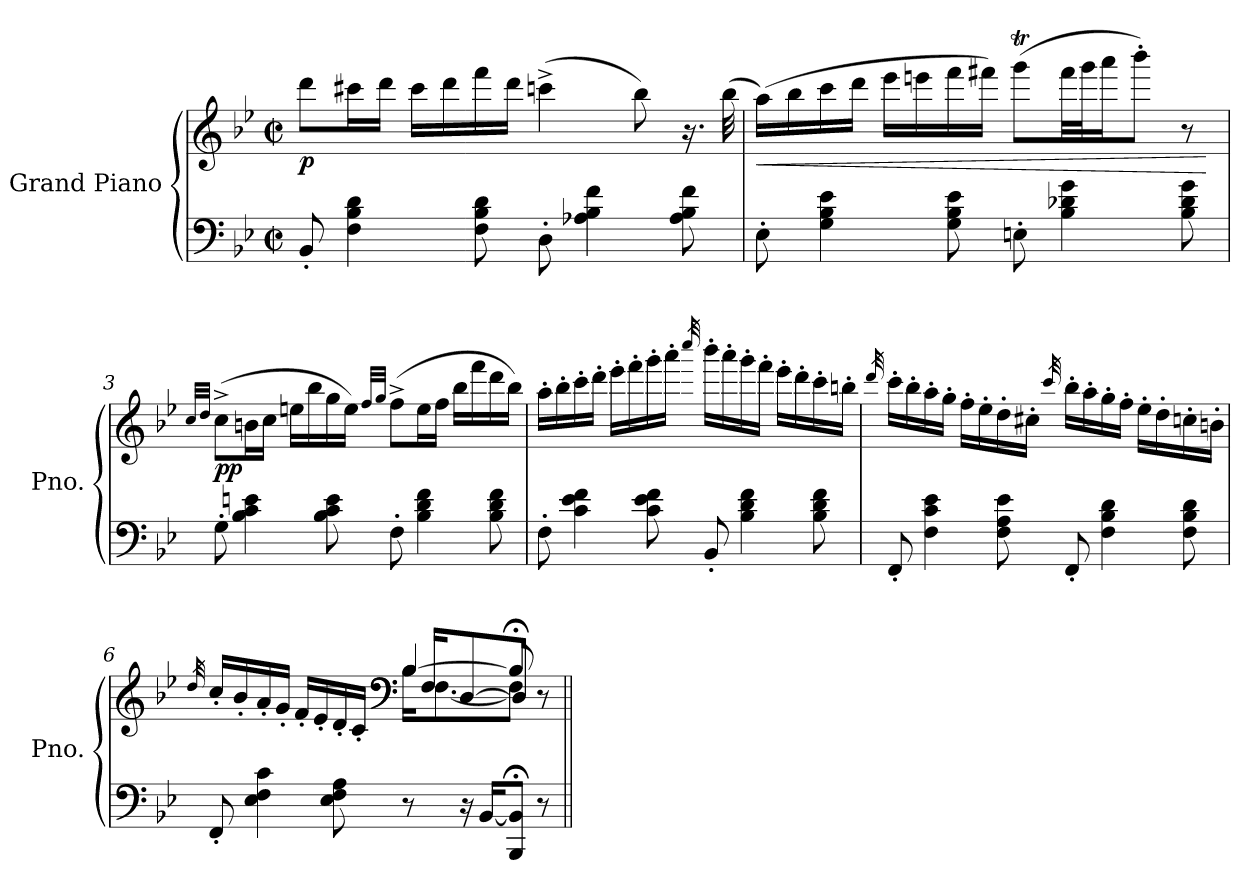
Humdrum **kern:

**kern	**kern	**dynam
*part1	*part1	*part1
*staff2	*staff1	*staff1/2
*I"Grand Piano	*	*
*I'Pno.	*	*
*clefF4	*clefG2	*
*k[b-e-]	*k[b-e-]	*
*M2/2	*M2/2	*
*met(c|)	*met(c|)	*
*MM91	*MM91	*
=1	=1	=1
!	!	!LO:DY:b
8BB-'/	8ddd\L	p
4F\ 4B-\ 4d\	16ccc#X\L	.
.	16ddd\JJ	.
.	16ccc#\LL	.
.	16ddd\	.
8F\ 8B-\ 8d\	16fff\	.
.	16ddd\JJ	.
8D'\	(>4cccn^\	.
4A-X\ 4B-\ 4f\	.	.
.	8bb-\)	.
8A-\ 8B-\ 8f\	16.r	.
.	(>32bb-\	.
=2	=2	=2
!	!	!LO:HP:b
8E-'\	(>16aa\LL)	<
.	16bb-\	.
4G\ 4B-\ 4e-\	16ccc\	.
.	16ddd\JJ	.
.	16eee-\LL	.
.	16eeen\	.
8G\ 8B-\ 8e-\	16fff\	.
.	16fff#X\JJ)	.
8En'\	(>8gggT\L	.
4B-\ 4d-X\ 4g\	32fff#\LL	.
.	32ggg\J	.
.	16aaa\J	.
.	8bbb-'\J)	.
8B-\ 8d-\ 8g\	8r	.
.	.	[
!!LO:LB:g=z
=3	=3	=3
.	32qcc/LLL	.
.	32qdd/JJJ	.
!	!	!LO:DY:b
8G'\	(>8cc^\L	pp
4B-\ 4c\ 4en\	16bn\L	.
.	16cc\JJ	.
.	16een\LL	.
.	16bb-\	.
8B-\ 8c\ 8e\	16gg\	.
.	16ee\JJ)	.
.	32qff/LLL	.
.	32qgg/JJJ	.
8F'\	(>8ff^\L	.
4B-\ 4d\ 4f\	16ee\L	.
.	16ff\JJ	.
.	16bb-\LL	.
.	16fff\	.
8B-\ 8d\ 8f\	16ddd\	.
.	16bb-\JJ)	.
=4	=4	=4
8F'\	16aa'\LL	.
.	16bb-'\	.
4c\ 4e-\ 4f\	16ccc'\	.
.	16ddd'\JJ	.
.	16eee-'\LL	.
.	16fff'\	.
8c\ 8e-\ 8f\	16ggg'\	.
.	16aaa'\JJ	.
.	32qcccc/	.
8BB-'/	16bbb-'\LL	.
.	16aaa'\	.
4B-\ 4d\ 4f\	16ggg'\	.
.	16fff'\JJ	.
.	16eee-'\LL	.
.	16ddd'\	.
8B-\ 8d\ 8f\	16ccc'\	.
.	16bbn'\JJ	.
!!LO:LB:g=z
=5	=5	=5
.	32qddd/	.
8FF'/	16ccc'\LL	.
.	16bb-'\	.
4F\ 4c\ 4e-\	16aa'\	.
.	16gg'\JJ	.
.	16ff'\LL	.
.	16ee-'\	.
8F\ 8A\ 8e-\	16dd'\	.
.	16cc#X'\JJ	.
.	32qccc/	.
8FF'/	16bb-'\LL	.
.	16aa'\	.
4F\ 4B-\ 4d\	16gg'\	.
.	16ff'\JJ	.
.	16ee-'\LL	.
.	16dd'\	.
8F\ 8B-\ 8d\	16ccn'\	.
.	16bn'\JJ	.
=6	=6	=6
.	32qdd/	.
*	*^	*
*	*	*^	*
8FF'/	16cc'/LL	2ryy	16ryy	.
*	*	*v	*v	*
.	16b-'/	.	.
4E-\ 4F\ 4c\	16a'/	.	.
.	16g'/JJ	.	.
.	16f'/LL	.	.
.	16e-'/	.	.
8E-\ 8F\ 8A\	16d'/	.	.
.	16c'/JJ	.	.
*	*clefF4	*	*
8r	[4B-/	16B-\KL	.
*	*	*^	*
.	.	[8.F\	16F/KL	.
16r	.	.	[8D/	.
[16BB-/KL	.	.	.	.
8BBB-/; 8BB-/];J	8B-;</]	8F\J]	8D/J]	.
8r	8r	8ryy	8ryy	.
*	*v	*v	*v	*
=||	=||	=||
*-	*-	*-
